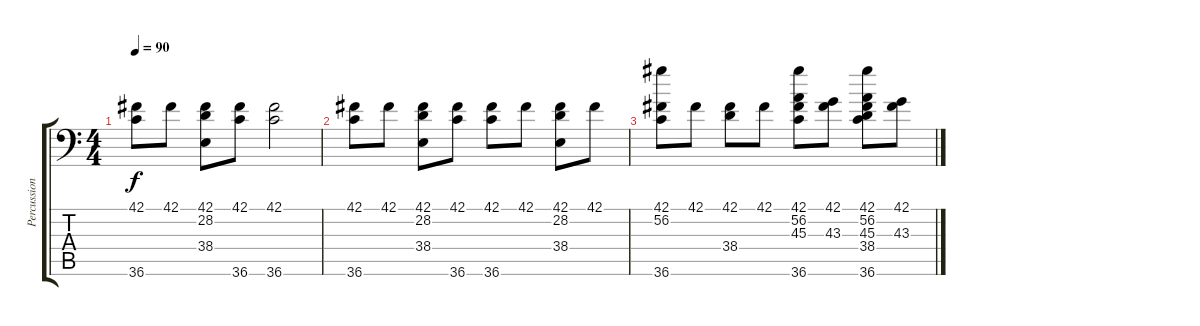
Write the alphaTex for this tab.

\track ("Percussion" "Percussion") {instrument acousticgrandpiano}
\staff {score tabs}
\tuning (C-1 C-1 C-1 C-1 C-1 C-1) {hide}
\ts (4 4)
\tempo 90
\clef f4
\ks c
(42.1 36.6).8{dy f} 42.1.8 (42.1 28.2 38.4).8 (42.1 36.6).8 (42.1 36.6).2 |
(42.1 36.6).8 42.1.8 (42.1 28.2 38.4).8 (42.1 36.6).8 (42.1 36.6).8 42.1.8 (42.1 28.2 38.4).8 42.1.8 |
(42.1 56.2 36.6).8 42.1.8 (42.1 38.4).8 42.1.8 (42.1 56.2 45.3 36.6).8 (42.1 43.3).8 (42.1 56.2 45.3 38.4 36.6).8 (42.1 43.3).8
